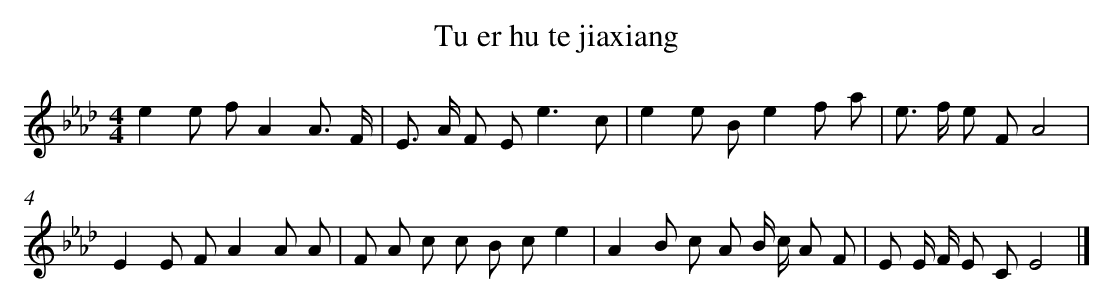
X:1
T: Tu er hu te jiaxiang
L: 1/8
M: 4/4
K: Ab
e2e fA2A3/ F/ [I:setbarnb 1]|
E> A F E2<e2c |
e2e Be2f a |
e> f e FA4 |
E2E FA2A A |
F A c c B ce2 |
A2B c A B/ c/ A F |
E E/ F/ E CE4 |]
